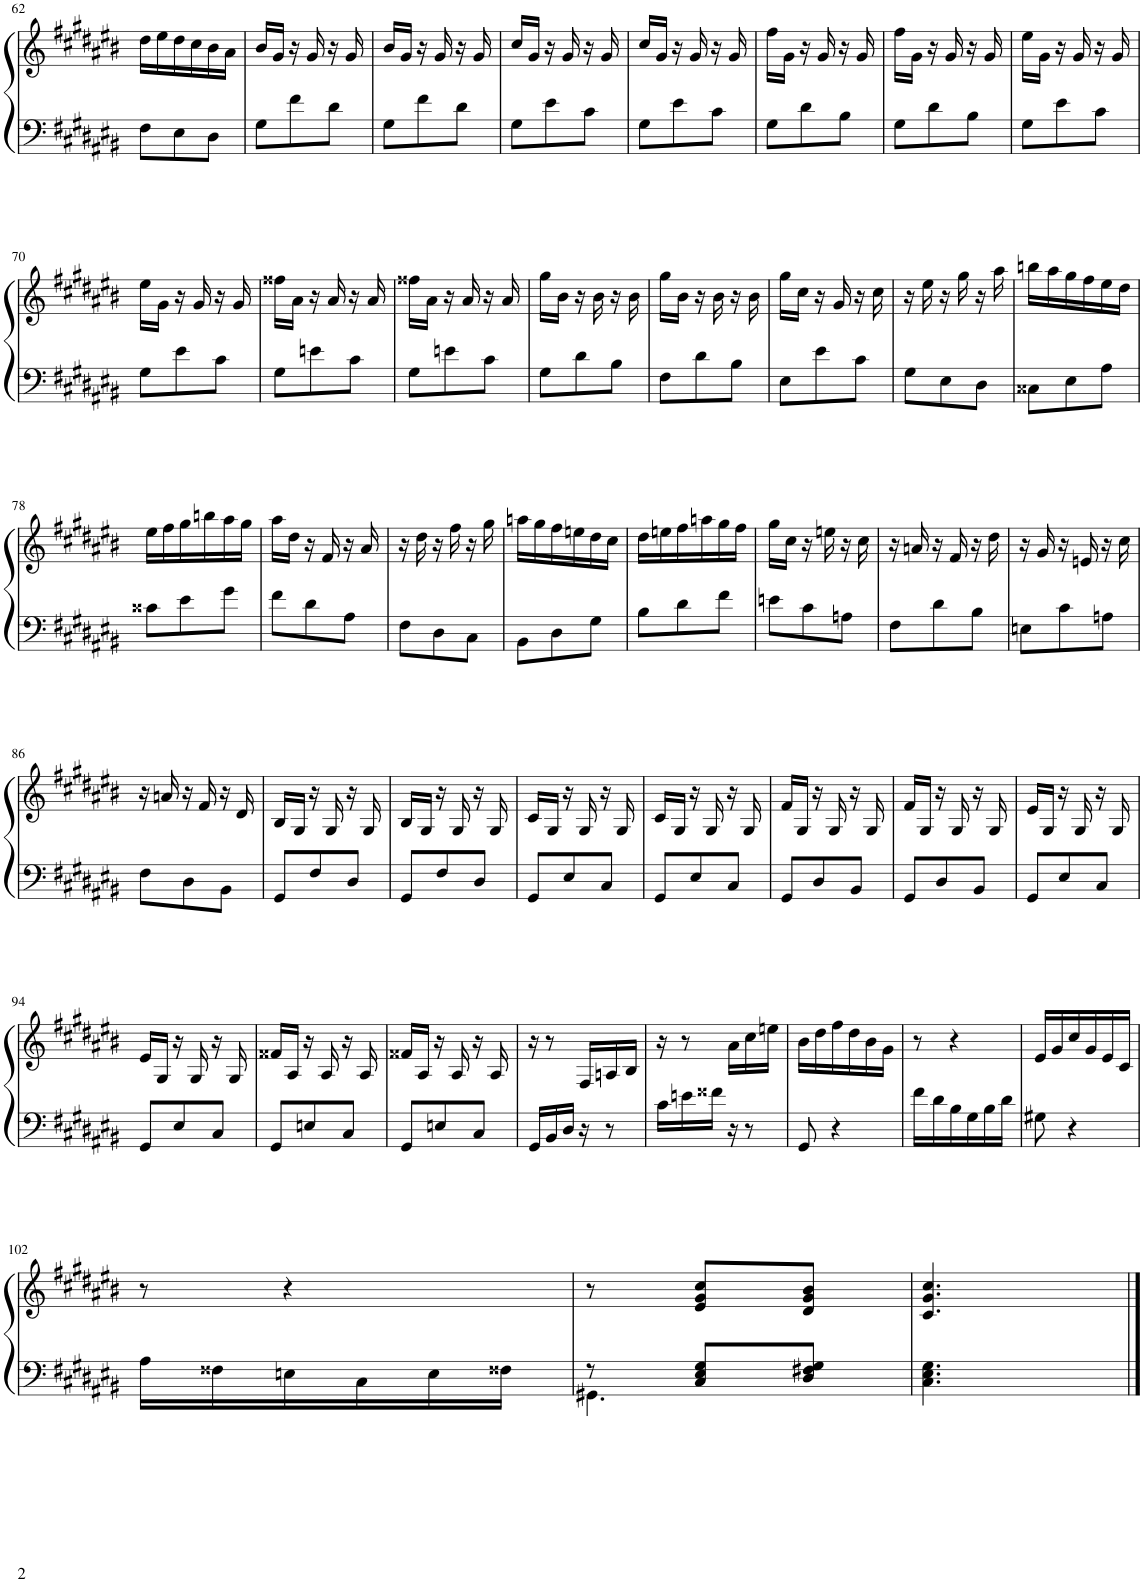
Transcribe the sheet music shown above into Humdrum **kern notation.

**kern	**kern
*part1	*part1
*staff2	*staff1
*I"Piano	*
*I'Pno	*
!!LO:PB:g=z
*clefF4	*clefG2
*k[f#c#g#d#a#e#b#]	*k[f#c#g#d#a#e#b#]
*M3/8	*M3/8
=62	=62
8F#\L	16dd#\LL
.	16ee#\
8E#\	16dd#\
.	16cc#\
8D#\J	16b#\
.	16a#\JJ
=63	=63
8G#\L	16b#/LL
.	16g#/JJ
8f#\	16r
.	16g#/
8d#\J	16r
.	16g#/
=64	=64
8G#\L	16b#/LL
.	16g#/JJ
8f#\	16r
.	16g#/
8d#\J	16r
.	16g#/
=65	=65
8G#\L	16cc#/LL
.	16g#/JJ
8e#\	16r
.	16g#/
8c#\J	16r
.	16g#/
=66	=66
8G#\L	16cc#/LL
.	16g#/JJ
8e#\	16r
.	16g#/
8c#\J	16r
.	16g#/
=67	=67
8G#\L	16ff#\LL
.	16g#\JJ
8d#\	16r
.	16g#/
8B#\J	16r
.	16g#/
=68	=68
8G#\L	16ff#\LL
.	16g#\JJ
8d#\	16r
.	16g#/
8B#\J	16r
.	16g#/
=69	=69
8G#\L	16ee#\LL
.	16g#\JJ
8e#\	16r
.	16g#/
8c#\J	16r
.	16g#/
!!LO:LB:g=z
=70	=70
8G#\L	16ee#\LL
.	16g#\JJ
8e#\	16r
.	16g#/
8c#\J	16r
.	16g#/
=71	=71
8G#\L	16ff##X\LL
.	16a#\JJ
8en\	16r
.	16a#/
8c#\J	16r
.	16a#/
=72	=72
8G#\L	16ff##X\LL
.	16a#\JJ
8en\	16r
.	16a#/
8c#\J	16r
.	16a#/
=73	=73
8G#\L	16gg#\LL
.	16b#\JJ
8d#\	16r
.	16b#\
8B#\J	16r
.	16b#\
=74	=74
8F#\L	16gg#\LL
.	16b#\JJ
8d#\	16r
.	16b#\
8B#\J	16r
.	16b#\
=75	=75
8E#\L	16gg#\LL
.	16cc#\JJ
8e#\	16r
.	16g#/
8c#\J	16r
.	16cc#\
=76	=76
8G#\L	16r
.	16ee#\
8E#\	16r
.	16gg#\
8D#\J	16r
.	16aa#\
=77	=77
8C##X\L	16bbn\LL
.	16aa#\
8E#\	16gg#\
.	16ff#\
8A#\J	16ee#\
.	16dd#\JJ
!!LO:LB:g=z
=78	=78
8c##X\L	16ee#\LL
.	16ff#\
8e#\	16gg#\
.	16bbn\
8g#\J	16aa#\
.	16gg#\JJ
=79	=79
8f#\L	16aa#\LL
.	16dd#\JJ
8d#\	16r
.	16f#/
8A#\J	16r
.	16a#/
=80	=80
8F#\L	16r
.	16dd#\
8D#\	16r
.	16ff#\
8C#\J	16r
.	16gg#\
=81	=81
8BB#\L	16aan\LL
.	16gg#\
8D#\	16ff#\
.	16een\
8G#\J	16dd#\
.	16cc#\JJ
=82	=82
8B#\L	16dd#\LL
.	16een\
8d#\	16ff#\
.	16aan\
8f#\J	16gg#\
.	16ff#\JJ
=83	=83
8en\L	16gg#\LL
.	16cc#\JJ
8c#\	16r
.	16een\
8An\J	16r
.	16cc#\
=84	=84
8F#\L	16r
.	16an/
8d#\	16r
.	16f#/
8B#\J	16r
.	16dd#\
=85	=85
8En\L	16r
.	16g#/
8c#\	16r
.	16en/
8An\J	16r
.	16cc#\
!!LO:LB:g=z
=86	=86
8F#\L	16r
.	16an/
8D#\	16r
.	16f#/
8BB#\J	16r
.	16d#/
=87	=87
8GG#/L	16B#/LL
.	16G#/JJ
8F#/	16r
.	16G#/
8D#/J	16r
.	16G#/
=88	=88
8GG#/L	16B#/LL
.	16G#/JJ
8F#/	16r
.	16G#/
8D#/J	16r
.	16G#/
=89	=89
8GG#/L	16c#/LL
.	16G#/JJ
8E#/	16r
.	16G#/
8C#/J	16r
.	16G#/
=90	=90
8GG#/L	16c#/LL
.	16G#/JJ
8E#/	16r
.	16G#/
8C#/J	16r
.	16G#/
=91	=91
8GG#/L	16f#/LL
.	16G#/JJ
8D#/	16r
.	16G#/
8BB#/J	16r
.	16G#/
=92	=92
8GG#/L	16f#/LL
.	16G#/JJ
8D#/	16r
.	16G#/
8BB#/J	16r
.	16G#/
=93	=93
8GG#/L	16e#/LL
.	16G#/JJ
8E#/	16r
.	16G#/
8C#/J	16r
.	16G#/
!!LO:LB:g=z
=94	=94
8GG#/L	16e#/LL
.	16G#/JJ
8E#/	16r
.	16G#/
8C#/J	16r
.	16G#/
=95	=95
8GG#/L	16f##X/LL
.	16A#/JJ
8En/	16r
.	16A#/
8C#/J	16r
.	16A#/
=96	=96
8GG#/L	16f##X/LL
.	16A#/JJ
8En/	16r
.	16A#/
8C#/J	16r
.	16A#/
=97	=97
16GG#/LL	16r
16BB#/	8r
16D#/JJ	.
16r	16F#/LL
8r	16An/
.	16B#/JJ
=98	=98
16c#\LL	16r
16en\	8r
16f##X\JJ	.
16r	16a#\LL
8r	16cc#\
.	16een\JJ
=99	=99
8GG#/	16b#\LL
.	16dd#\
4r	16ff#\
.	16dd#\
.	16b#\
.	16g#\JJ
=100	=100
16f#\LL	8r
16d#\	.
16B#\	4r
16G#\	.
16B#\	.
16d#\JJ	.
=101	=101
8G#X\	16e#/LL
.	16g#/
4r	16cc#/
.	16g#/
.	16e#/
.	16c#/JJ
!!LO:LB:g=z
=102	=102
16A#\LL	8r
16F##X\	.
16En\	4r
16C#\	.
16E\	.
16F##X\JJ	.
=103	=103
*^	*
8r	4.GG#X\	8r
8C#/ 8E#/ 8G#/L	.	8e#/ 8g#/ 8cc#/L
8D#/ 8F#X/ 8G#/J	.	8d#/ 8g#/ 8b#/J
*v	*v	*
=104	=104
4.C#\ 4.E#\ 4.G#\	4.c#/ 4.g#/ 4.cc#/
==	==
*-	*-
